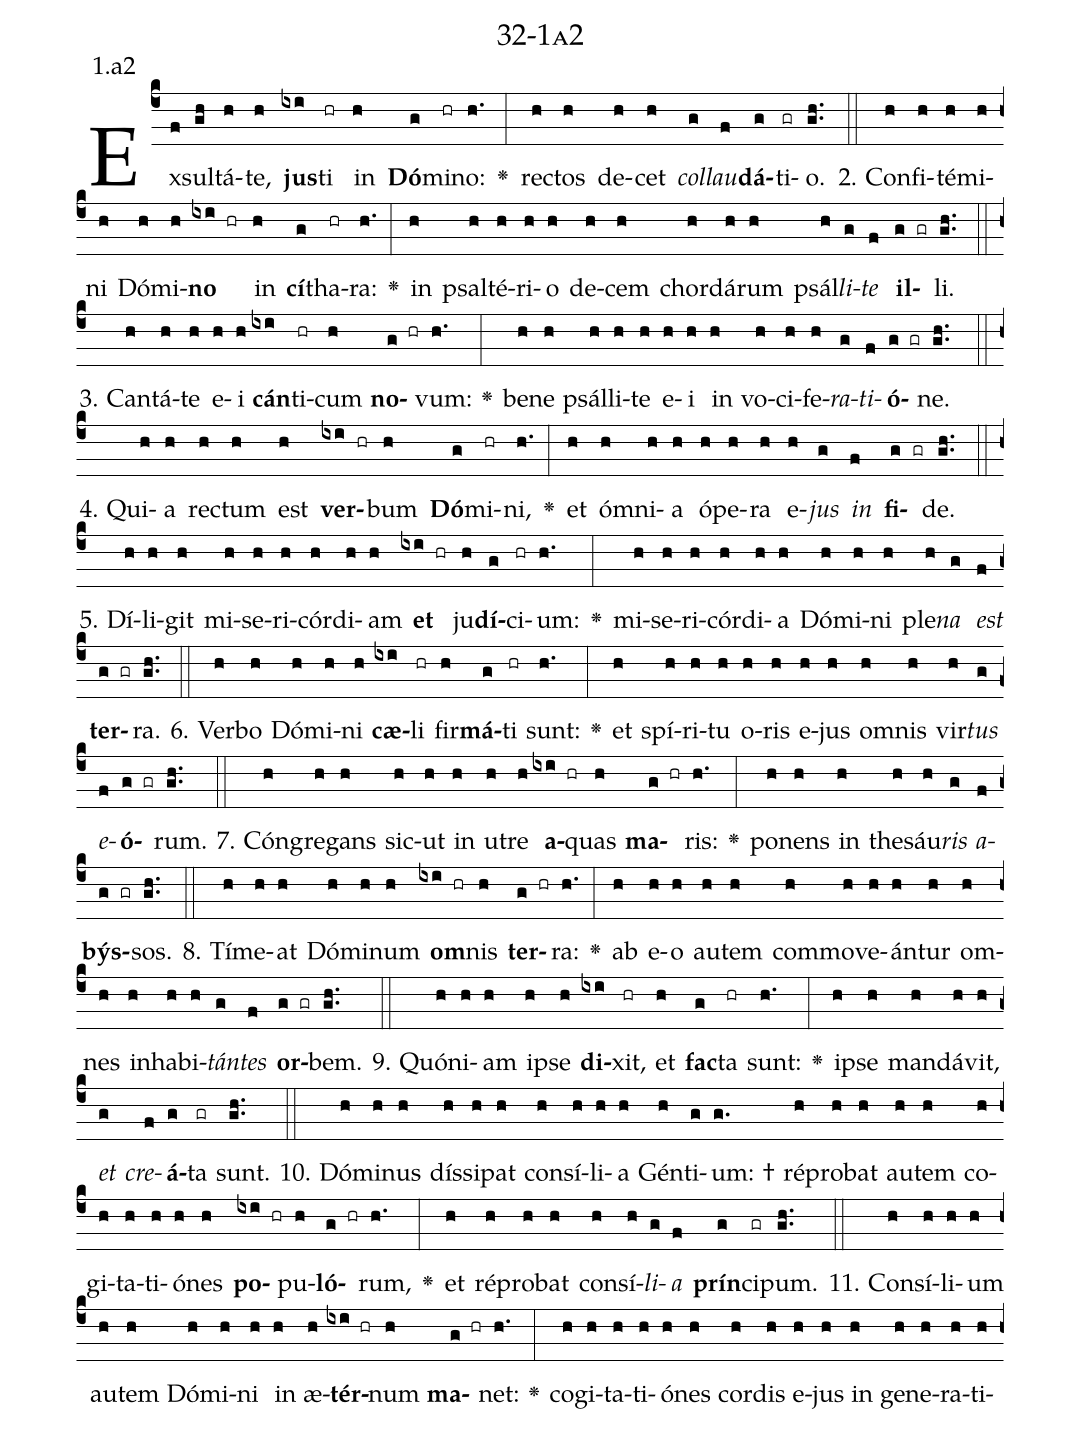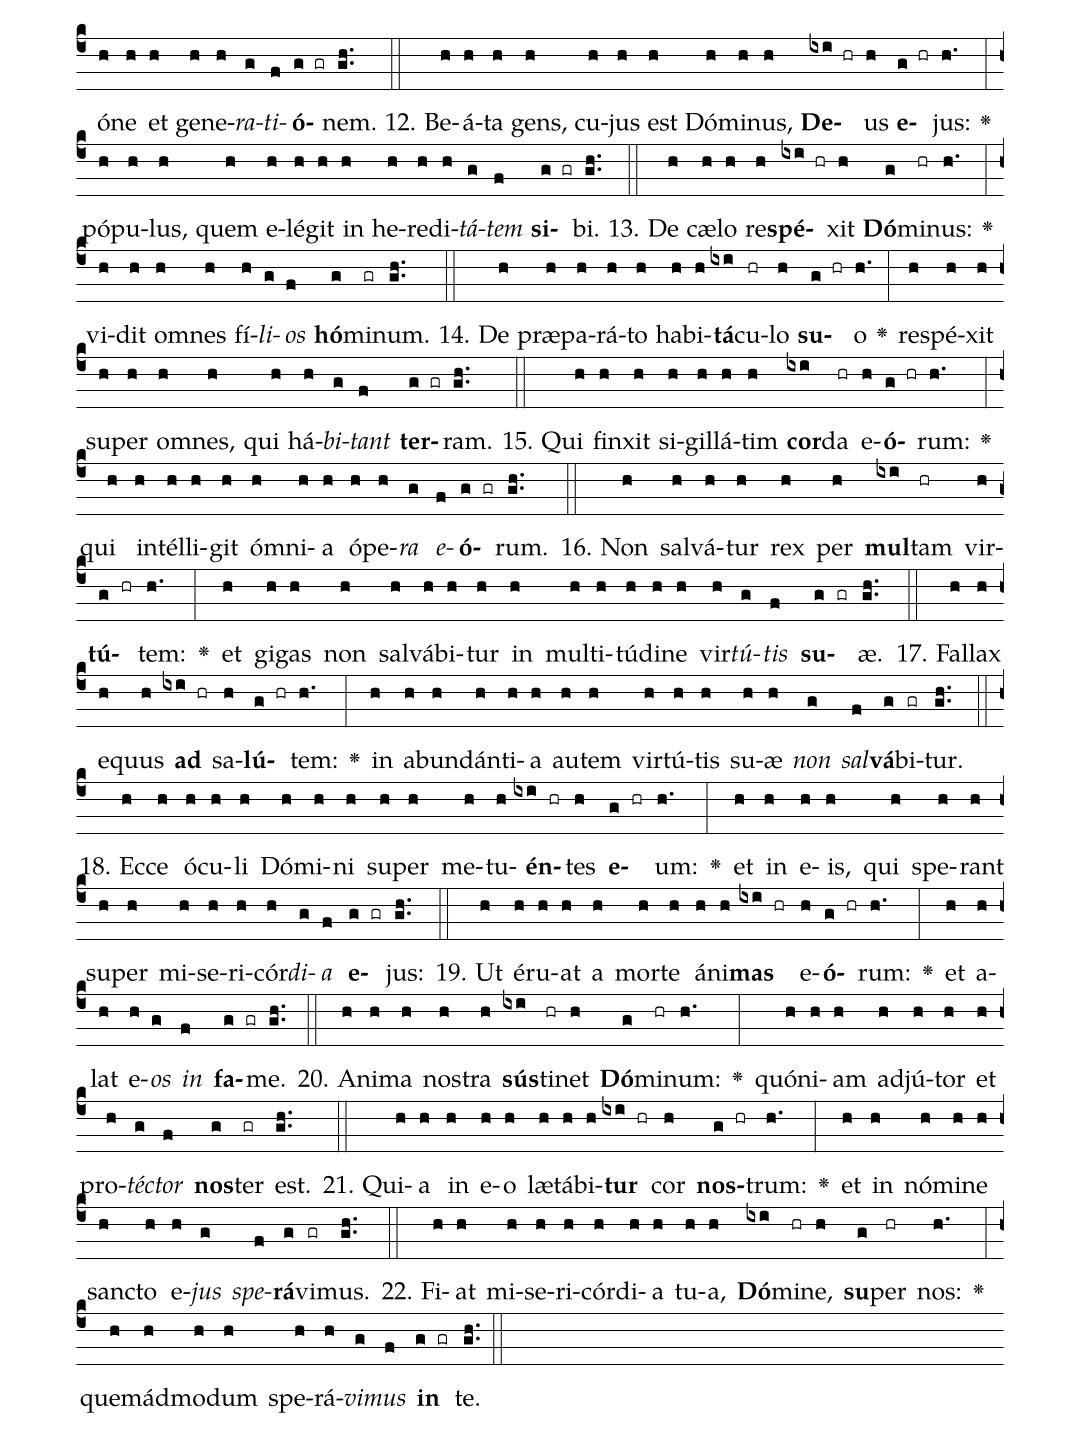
name: 32-1a2;
annotation: 1.a2;
%%
(c4)Ex(f)sul(gh)tá(h)te,(h) <b>jus</b>(ixi)ti(hr) in(h) <b>Dó</b>(g)mi(hr)no:(h.) <v>\greheightstar</v>(:) rec(h)tos(h) de(h)cet(h) <i>col</i>(g)<i>lau</i>(f)<b>dá</b>(g)ti(gr)o.(gh..) (::)
2. Con(h)fi(h)té(h)mi(h)ni(h) Dó(h)mi(h)<b>no</b>(ixi hr) in(h) <b>cí</b>(g)tha(hr)ra:(h.) <v>\greheightstar</v>(:) in(h) psal(h)té(h)ri(h)o(h) de(h)cem(h) chor(h)dá(h)rum(h) psál(h)<i>li</i>(g)<i>te</i>(f) <b>il</b>(g gr)li.(gh..) (::)
3. Can(h)tá(h)te(h) e(h)i(h) <b>cán</b>(ixi)ti(hr)cum(h) <b>no</b>(g hr)vum:(h.) <v>\greheightstar</v>(:) be(h)ne(h) psál(h)li(h)te(h) e(h)i(h) in(h) vo(h)ci(h)fe(h)<i>ra</i>(g)<i>ti</i>(f)<b>ó</b>(g gr)ne.(gh..) (::)
4. Qui(h)a(h) rec(h)tum(h) est(h) <b>ver</b>(ixi hr)bum(h) <b>Dó</b>(g)mi(hr)ni,(h.) <v>\greheightstar</v>(:) et(h) óm(h)ni(h)a(h) ó(h)pe(h)ra(h) e(h)<i>jus</i>(g) <i>in</i>(f) <b>fi</b>(g gr)de.(gh..) (::)
5. Dí(h)li(h)git(h) mi(h)se(h)ri(h)cór(h)di(h)am(h) <b>et</b>(ixi hr) ju(h)<b>dí</b>(g)ci(hr)um:(h.) <v>\greheightstar</v>(:) mi(h)se(h)ri(h)cór(h)di(h)a(h) Dó(h)mi(h)ni(h) ple(h)<i>na</i>(g) <i>est</i>(f) <b>ter</b>(g gr)ra.(gh..) (::)
6. Ver(h)bo(h) Dó(h)mi(h)ni(h) <b>cæ</b>(ixi)li(hr) fir(h)<b>má</b>(g)ti(hr) sunt:(h.) <v>\greheightstar</v>(:) et(h) spí(h)ri(h)tu(h) o(h)ris(h) e(h)jus(h) om(h)nis(h) vir(h)<i>tus</i>(g) <i>e</i>(f)<b>ó</b>(g gr)rum.(gh..) (::)
7. Cón(h)gre(h)gans(h) sic(h)ut(h) in(h) u(h)tre(h) <b>a</b>(ixi hr)quas(h) <b>ma</b>(g hr)ris:(h.) <v>\greheightstar</v>(:) po(h)nens(h) in(h) the(h)sáu(h)<i>ris</i>(g) <i>a</i>(f)<b>býs</b>(g gr)sos.(gh..) (::)
8. Tí(h)me(h)at(h) Dó(h)mi(h)num(h) <b>om</b>(ixi hr)nis(h) <b>ter</b>(g hr)ra:(h.) <v>\greheightstar</v>(:) ab(h) e(h)o(h) au(h)tem(h) com(h)mo(h)ve(h)án(h)tur(h) om(h)nes(h) in(h)ha(h)bi(h)<i>tán</i>(g)<i>tes</i>(f) <b>or</b>(g gr)bem.(gh..) (::)
9. Quón(h)i(h)am(h) ip(h)se(h) <b>di</b>(ixi)xit,(hr) et(h) <b>fac</b>(g)ta(hr) sunt:(h.) <v>\greheightstar</v>(:) ip(h)se(h) man(h)dá(h)vit,(h) <i>et</i>(g) <i>cre</i>(f)<b>á</b>(g)ta(gr) sunt.(gh..) (::)
10. Dó(h)mi(h)nus(h) dís(h)si(h)pat(h) con(h)sí(h)li(h)a(h) Gén(h)ti(g)um: †(g.) ré(h)pro(h)bat(h) au(h)tem(h) co(h)gi(h)ta(h)ti(h)ó(h)nes(h) <b>po</b>(ixi hr)pu(h)<b>ló</b>(g hr)rum,(h.) <v>\greheightstar</v>(:) et(h) ré(h)pro(h)bat(h) con(h)sí(h)<i>li</i>(g)<i>a</i>(f) <b>prín</b>(g)ci(gr)pum.(gh..) (::)
11. Con(h)sí(h)li(h)um(h) au(h)tem(h) Dó(h)mi(h)ni(h) in(h) æ(h)<b>tér</b>(ixi hr)num(h) <b>ma</b>(g hr)net:(h.) <v>\greheightstar</v>(:) co(h)gi(h)ta(h)ti(h)ó(h)nes(h) cor(h)dis(h) e(h)jus(h) in(h) ge(h)ne(h)ra(h)ti(h)ó(h)ne(h) et(h) ge(h)ne(h)<i>ra</i>(g)<i>ti</i>(f)<b>ó</b>(g gr)nem.(gh..) (::)
12. Be(h)á(h)ta(h) gens,(h) cu(h)jus(h) est(h) Dó(h)mi(h)nus,(h) <b>De</b>(ixi hr)us(h) <b>e</b>(g hr)jus:(h.) <v>\greheightstar</v>(:) pó(h)pu(h)lus,(h) quem(h) e(h)lé(h)git(h) in(h) he(h)re(h)di(h)<i>tá</i>(g)<i>tem</i>(f) <b>si</b>(g gr)bi.(gh..) (::)
13. De(h) cæ(h)lo(h) re(h)<b>spé</b>(ixi hr)xit(h) <b>Dó</b>(g)mi(hr)nus:(h.) <v>\greheightstar</v>(:) vi(h)dit(h) om(h)nes(h) fí(h)<i>li</i>(g)<i>os</i>(f) <b>hó</b>(g)mi(gr)num.(gh..) (::)
14. De(h) præ(h)pa(h)rá(h)to(h) ha(h)bi(h)<b>tá</b>(ixi)cu(hr)lo(h) <b>su</b>(g hr)o(h.) <v>\greheightstar</v>(:) re(h)spé(h)xit(h) su(h)per(h) om(h)nes,(h) qui(h) há(h)<i>bi</i>(g)<i>tant</i>(f) <b>ter</b>(g gr)ram.(gh..) (::)
15. Qui(h) fin(h)xit(h) si(h)gil(h)lá(h)tim(h) <b>cor</b>(ixi)da(hr) e(h)<b>ó</b>(g hr)rum:(h.) <v>\greheightstar</v>(:) qui(h) in(h)tél(h)li(h)git(h) óm(h)ni(h)a(h) ó(h)pe(h)<i>ra</i>(g) <i>e</i>(f)<b>ó</b>(g gr)rum.(gh..) (::)
16. Non(h) sal(h)vá(h)tur(h) rex(h) per(h) <b>mul</b>(ixi)tam(hr) vir(h)<b>tú</b>(g hr)tem:(h.) <v>\greheightstar</v>(:) et(h) gi(h)gas(h) non(h) sal(h)vá(h)bi(h)tur(h) in(h) mul(h)ti(h)tú(h)di(h)ne(h) vir(h)<i>tú</i>(g)<i>tis</i>(f) <b>su</b>(g gr)æ.(gh..) (::)
17. Fal(h)lax(h) e(h)quus(h) <b>ad</b>(ixi hr) sa(h)<b>lú</b>(g hr)tem:(h.) <v>\greheightstar</v>(:) in(h) ab(h)un(h)dán(h)ti(h)a(h) au(h)tem(h) vir(h)tú(h)tis(h) su(h)æ(h) <i>non</i>(g) <i>sal</i>(f)<b>vá</b>(g)bi(gr)tur.(gh..) (::)
18. Ec(h)ce(h) ó(h)cu(h)li(h) Dó(h)mi(h)ni(h) su(h)per(h) me(h)tu(h)<b>én</b>(ixi hr)tes(h) <b>e</b>(g hr)um:(h.) <v>\greheightstar</v>(:) et(h) in(h) e(h)is,(h) qui(h) spe(h)rant(h) su(h)per(h) mi(h)se(h)ri(h)cór(h)<i>di</i>(g)<i>a</i>(f) <b>e</b>(g gr)jus:(gh..) (::)
19. Ut(h) é(h)ru(h)at(h) a(h) mor(h)te(h) á(h)ni(h)<b>mas</b>(ixi hr) e(h)<b>ó</b>(g hr)rum:(h.) <v>\greheightstar</v>(:) et(h) a(h)lat(h) e(h)<i>os</i>(g) <i>in</i>(f) <b>fa</b>(g gr)me.(gh..) (::)
20. A(h)ni(h)ma(h) nos(h)tra(h) <b>sús</b>(ixi)ti(hr)net(h) <b>Dó</b>(g)mi(hr)num:(h.) <v>\greheightstar</v>(:) quón(h)i(h)am(h) ad(h)jú(h)tor(h) et(h) pro(h)<i>téc</i>(g)<i>tor</i>(f) <b>nos</b>(g)ter(gr) est.(gh..) (::)
21. Qui(h)a(h) in(h) e(h)o(h) læ(h)tá(h)bi(h)<b>tur</b>(ixi hr) cor(h) <b>nos</b>(g hr)trum:(h.) <v>\greheightstar</v>(:) et(h) in(h) nó(h)mi(h)ne(h) sanc(h)to(h) e(h)<i>jus</i>(g) <i>spe</i>(f)<b>rá</b>(g)vi(gr)mus.(gh..) (::)
22. Fi(h)at(h) mi(h)se(h)ri(h)cór(h)di(h)a(h) tu(h)a,(h) <b>Dó</b>(ixi)mi(hr)ne,(h) <b>su</b>(g)per(hr) nos:(h.) <v>\greheightstar</v>(:) quem(h)ád(h)mo(h)dum(h) spe(h)rá(h)<i>vi</i>(g)<i>mus</i>(f) <b>in</b>(g gr) te.(gh..) (::)
